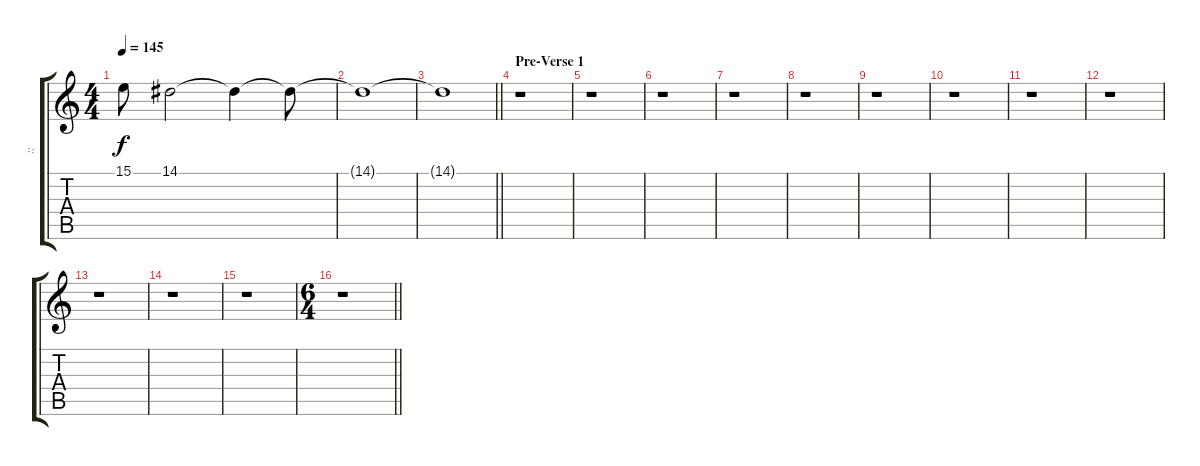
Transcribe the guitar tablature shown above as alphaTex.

\track ("       :: Craig Jones #5 ::" "       :: ") {instrument sitar}
\staff {score tabs}
\tuning (Db4 Ab3 E3 B2 Gb2 B1) {hide}
\ts (4 4)
\tempo 145
\clef g2
\ks c
15.1{t}.8{dy f} 14.1.2 14.1{t}.4 14.1{t}.8 |
14.1{t}.1 |
\barLineRight lightlight
14.1{t}.1 |
\section ("" "Pre-Verse 1")
r.1 |
r.1 |
r.1 |
r.1 |
r.1 |
r.1 |
r.1 |
r.1 |
r.1 |
r.1 |
r.1 |
r.1 |
\ts (6 4)
\barLineRight lightlight
r.1
